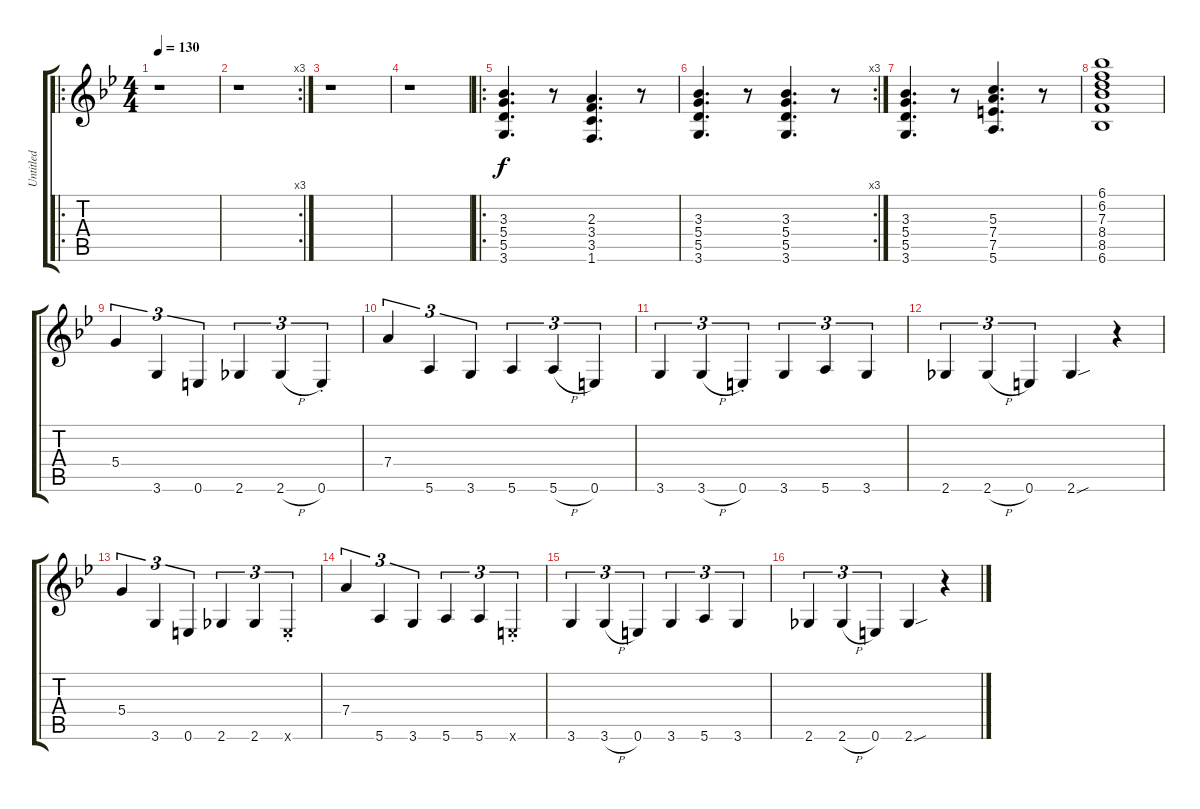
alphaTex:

\track ("Untitled" "Untitled") {instrument distortionguitar}
\staff {score tabs}
\tuning (E4 B3 G3 D3 A2 E2) {hide}
\ro
\ts (4 4)
\tempo 130
\clef g2
\ks bb
r.1{dy f} |
\rc 3
r.1 |
r.1 |
r.1 |
\ro
(3.3 5.4 5.5 3.6).4{d} r.8 (2.3 3.4 3.5 1.6).4{d} r.8 |
\rc 3
(3.3 5.4 5.5 3.6).4{d} r.8 (3.3 5.4 5.5 3.6).4{d} r.8 |
(3.3 5.4 5.5 3.6).4{d} r.8 (5.3 7.4 7.5 5.6).4{d} r.8 |
(6.1 6.2 7.3 8.4 8.5 6.6).1 |
5.4.4{tu (3 2)} 3.6.4{tu (3 2)} 0.6.4{tu (3 2)} 2.6.4{tu (3 2)} 2.6{h}.4{tu (3 2)} 0.6{st}.4{tu (3 2)} |
7.4.4{tu (3 2)} 5.6.4{tu (3 2)} 3.6.4{tu (3 2)} 5.6.4{tu (3 2)} 5.6{h}.4{tu (3 2)} 0.6.4{tu (3 2)} |
3.6.4{tu (3 2)} 3.6{h}.4{tu (3 2)} 0.6{st}.4{tu (3 2)} 3.6.4{tu (3 2)} 5.6.4{tu (3 2)} 3.6.4{tu (3 2)} |
2.6.4{tu (3 2)} 2.6{h}.4{tu (3 2)} 0.6.4{tu (3 2)} 2.6{sou}.4 r.4 |
5.4.4{tu (3 2)} 3.6.4{tu (3 2)} 0.6.4{tu (3 2)} 2.6.4{tu (3 2)} 2.6.4{tu (3 2)} 0.6{st x}.4{tu (3 2)} |
7.4.4{tu (3 2)} 5.6.4{tu (3 2)} 3.6.4{tu (3 2)} 5.6.4{tu (3 2)} 5.6.4{tu (3 2)} 0.6{st x}.4{tu (3 2)} |
3.6.4{tu (3 2)} 3.6{h}.4{tu (3 2)} 0.6.4{tu (3 2)} 3.6.4{tu (3 2)} 5.6.4{tu (3 2)} 3.6.4{tu (3 2)} |
2.6.4{tu (3 2)} 2.6{h}.4{tu (3 2)} 0.6.4{tu (3 2)} 2.6{sou}.4 r.4
